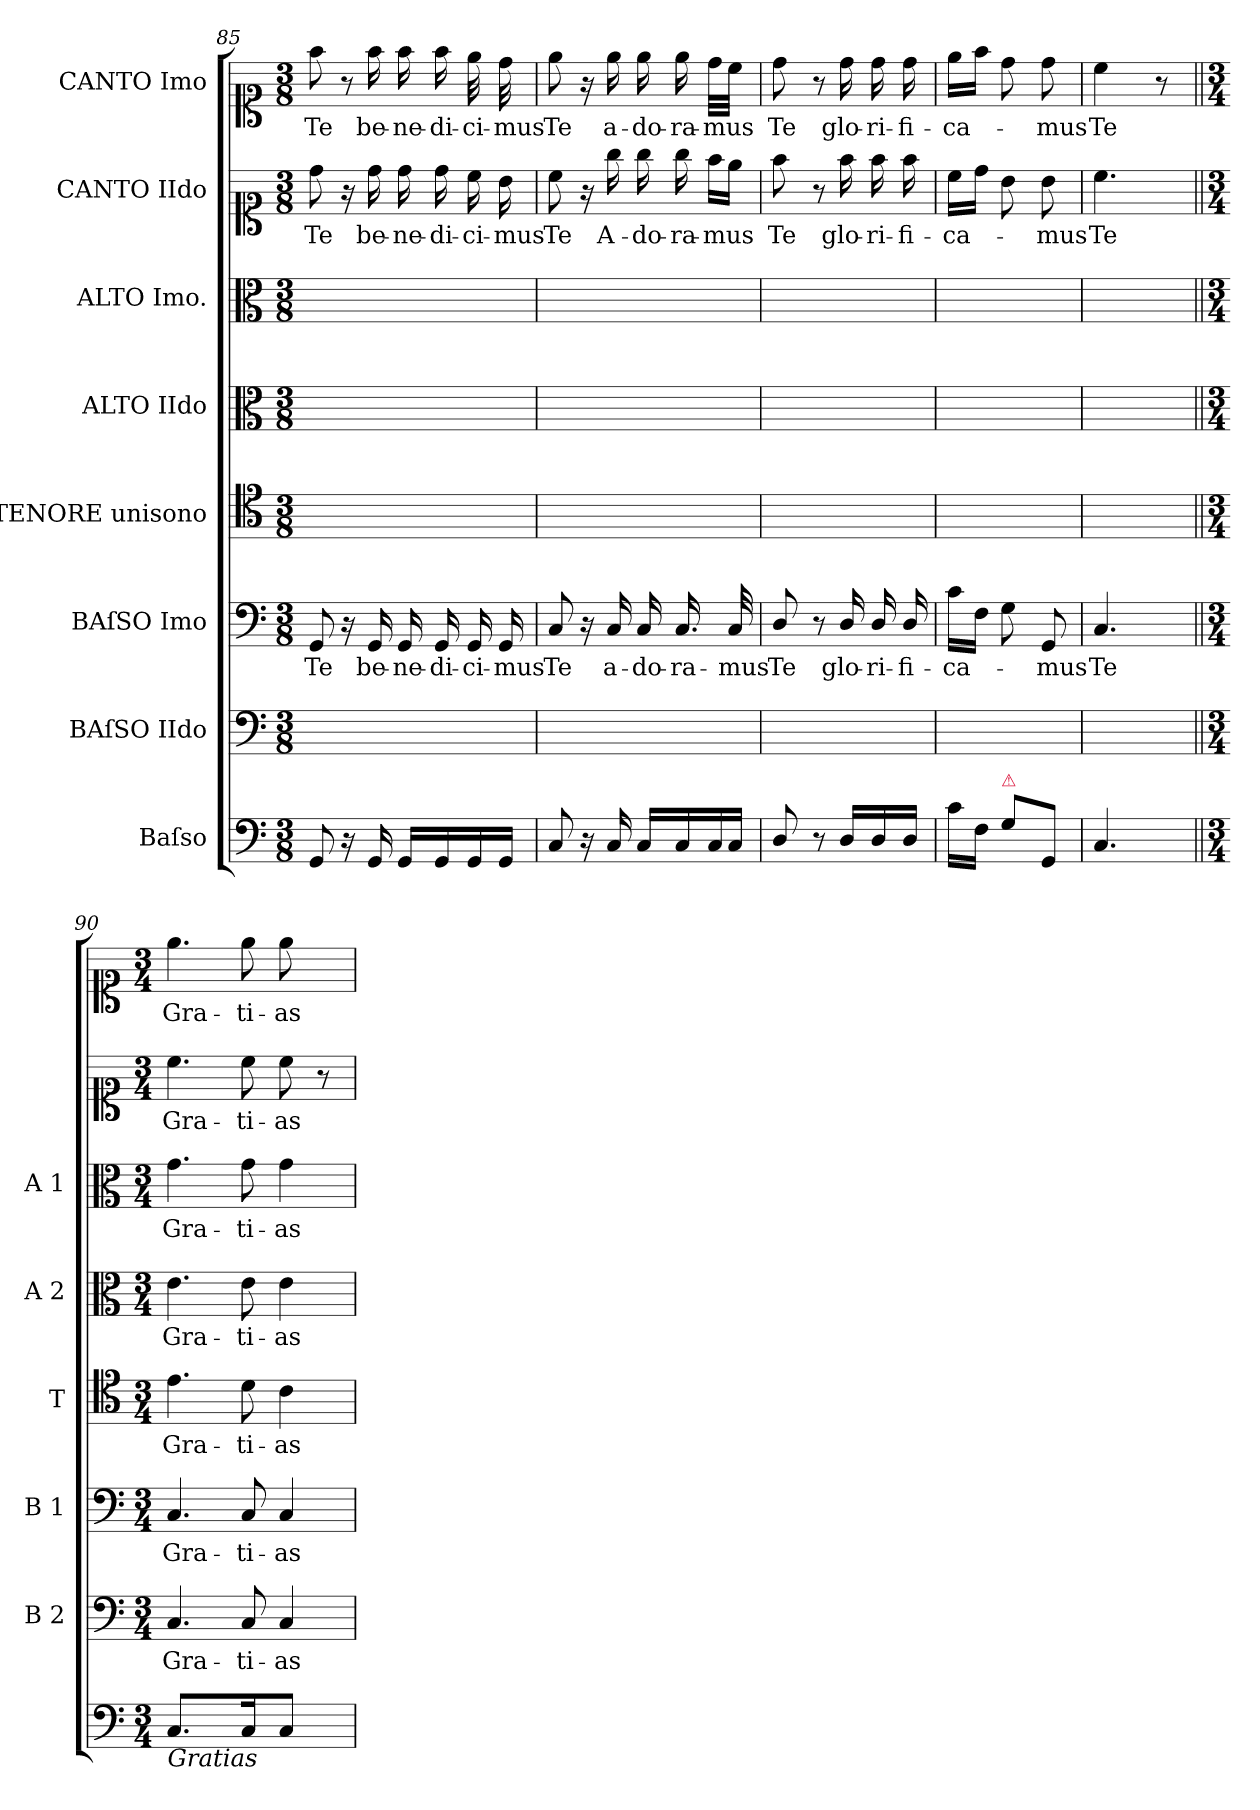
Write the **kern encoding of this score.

**kern	**kern	**text	**kern	**text	**kern	**text	**kern	**text	**kern	**text	**kern	**text	**kern	**text
*part8	*part7	*part7	*part6	*part6	*part5	*part5	*part4	*part4	*part3	*part3	*part2	*part2	*part1	*part1
*staff8	*staff7	*staff7	*staff6	*staff6	*staff5	*staff5	*staff4	*staff4	*staff3	*staff3	*staff2	*staff2	*staff1	*staff1
*I"Baſso	*I"BAſSO IIdo	*	*I"BAſSO Imo	*	*I"TENORE unisono	*	*I"ALTO IIdo	*	*I"ALTO Imo.	*	*I"CANTO IIdo	*	*I"CANTO Imo	*
*	*I'B 2	*	*I'B 1	*	*I'T	*	*I'A 2	*	*I'A 1	*	*	*	*	*
*clefF4	*clefF4	*	*clefF4	*	*clefC4	*	*clefC3	*	*clefC3	*	*clefC1	*	*clefC1	*
*k[]	*k[]	*	*k[]	*	*k[]	*	*k[]	*	*k[]	*	*k[]	*	*k[]	*
*C:	*C:	*	*C:	*	*C:	*	*C:	*	*C:	*	*C:	*	*C:	*
*M3/8	*M3/8	*	*M3/8	*	*M3/8	*	*M3/8	*	*M3/8	*	*M3/8	*	*M3/8	*
=85	=85	=85	=85	=85	=85	=85	=85	=85	=85	=85	=85	=85	=85	=85
!LO:N:vis=8	!	!	!LO:N:vis=8	!	!	!	!	!	!	!	!LO:N:vis=8	!	!LO:N:vis=8	!
16GG/	4.ryy	.	16GG/	Te	4.ryy	.	4.ryy	.	4.ryy	.	16dd\	Te	16ff\	Te
!	!	!	!	!	!	!	!	!	!	!	!	!	!LO:N:vis=8	!
16r	.	.	16r	.	.	.	.	.	.	.	16r	.	16r	.
16GG/	.	.	16GG/	be-	.	.	.	.	.	.	16dd\	be-	16ff\	be-
16GG/LL	.	.	16GG/	-ne-	.	.	.	.	.	.	16dd\	-ne-	16ff\	-ne-
16GG/	.	.	16GG/	-di-	.	.	.	.	.	.	16dd\	-di-	16ff\	-di-
!LO:N:vis=16	!	!	!LO:N:vis=16	!	!	!	!	!	!	!	!LO:N:vis=16	!	!	!
32GG/	.	.	32GG/	-ci-	.	.	.	.	.	.	32cc\	-ci-	32ee\	-ci-
!LO:N:vis=16	!	!	!LO:N:vis=16	!	!	!	!	!	!	!	!LO:N:vis=16	!	!	!
32GG/JJ	.	.	32GG/	-mus	.	.	.	.	.	.	32b\	-mus	32dd\	-mus
=86	=86	=86	=86	=86	=86	=86	=86	=86	=86	=86	=86	=86	=86	=86
!LO:N:vis=8	!	!	!LO:N:vis=8	!	!	!	!	!	!	!	!LO:N:vis=8	!	!LO:N:vis=8	!
16C/	4.ryy	.	16C/	Te	4.ryy	.	4.ryy	.	4.ryy	.	16cc\	Te	16ee\	Te
16r	.	.	16r	.	.	.	.	.	.	.	16r	.	16r	.
16C/	.	.	16C/	a-	.	.	.	.	.	.	16gg\	A-	16ee\	a-
16C/LL	.	.	16C/	-do-	.	.	.	.	.	.	16gg\	-do-	16ee\	-do-
16C/	.	.	16.C/	-ra-	.	.	.	.	.	.	16gg\	-ra-	16ee\	-ra-
!LO:N:vis=16	!	!	!	!	!	!	!	!	!	!	!LO:N:vis=16	!	!	!
32C/	.	.	.	.	.	.	.	.	.	.	32ff\LL	-mus	32dd\LLL	mus
!LO:N:vis=16	!	!	!	!	!	!	!	!	!	!	!LO:N:vis=16	!	!	!
32C/JJ	.	.	32C/	-mus	.	.	.	.	.	.	32ee\JJ	.	32cc\JJJ	.
=87	=87	=87	=87	=87	=87	=87	=87	=87	=87	=87	=87	=87	=87	=87
8D/	4.ryy	.	8D/	Te	4.ryy	.	4.ryy	.	4.ryy	.	8ff\	Te	8dd\	Te
!LO:N:vis=8	!	!	!LO:N:vis=8	!	!	!	!	!	!	!	!LO:N:vis=8	!	!LO:N:vis=8	!
16r	.	.	16r	.	.	.	.	.	.	.	16r	.	16r	.
16D/LL	.	.	16D/	glo-	.	.	.	.	.	.	16ff\	glo-	16dd\	glo-
16D/	.	.	16D/	-ri-	.	.	.	.	.	.	16ff\	-ri-	16dd\	-ri-
16D/JJ	.	.	16D/	-fi-	.	.	.	.	.	.	16ff\	-fi-	16dd\	-fi-
=88	=88	=88	=88	=88	=88	=88	=88	=88	=88	=88	=88	=88	=88	=88
16c\LL	4.ryy	.	16c\LL	-ca-	4.ryy	.	4.ryy	.	4.ryy	.	16cc\LL	-ca-	16ee\LL	-ca-
16F\JJ	.	.	16F\JJ	.	.	.	.	.	.	.	16dd\JJ	.	16ff\JJ	.
!LO:TX:a:color=crimson:t=⚠	!	!	!	!	!	!	!	!	!	!	!	!	!	!
8G\L	.	.	8G\	.	.	.	.	.	.	.	8b\	.	8dd\	.
8GG/J	.	.	8GG/	-mus	.	.	.	.	.	.	8b\	-mus	8dd\	-mus
=89	=89	=89	=89	=89	=89	=89	=89	=89	=89	=89	=89	=89	=89	=89
4.C/	4.ryy	.	4.C/	Te	4.ryy	.	4.ryy	.	4.ryy	.	4.cc\	Te	4cc\	Te
.	.	.	.	.	.	.	.	.	.	.	.	.	8r	.
=90||	=90||	=90||	=90||	=90||	=90||	=90||	=90||	=90||	=90||	=90||	=90||	=90||	=90||	=90||
*M3/4	*M3/4	*	*M3/4	*	*M3/4	*	*M3/4	*	*M3/4	*	*M3/4	*	*M3/4	*
!LO:TX:b:i:t=Gratias	!	!	!	!	!	!	!	!	!	!	!	!	!	!
!LO:N:vis=8.	!	!	!	!	!	!	!	!	!	!	!	!	!	!
4.C/L	4.C/	Gra-	4.C/	Gra-	4.e\	Gra-	4.e\	Gra-	4.g\	Gra-	4.cc\	Gra-	4.ee\	Gra-
!LO:N:vis=16	!	!	!	!	!	!	!	!	!	!	!	!	!	!
8C/K	8C/	-ti-	8C/	-ti-	8d\	-ti-	8e\	-ti-	8g\	-ti-	8cc\	-ti-	8ee\	-ti-
!LO:N:vis=8	!	!	!	!	!	!	!	!	!	!	!	!	!LO:N:vis=8	!
4C/J	4C/	-as	4C/	-as	4c\	-as	4e\	-as	4g\	-as	8cc\	-as	4ee\	-as
.	.	.	.	.	.	.	.	.	.	.	8r	.	.	.
=	=	=	=	=	=	=	=	=	=	=	=	=	=	=
*-	*-	*-	*-	*-	*-	*-	*-	*-	*-	*-	*-	*-	*-	*-
